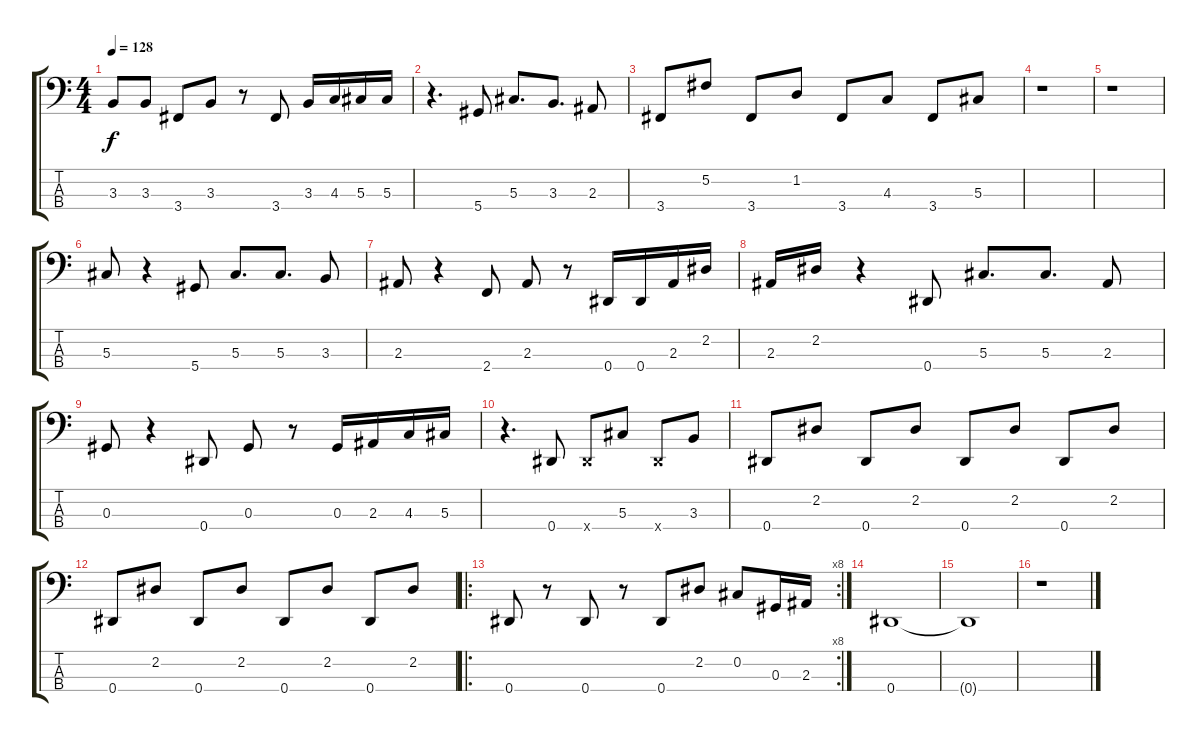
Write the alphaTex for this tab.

\track "" {instrument electricbassfinger}
\staff {score tabs}
\tuning (Gb2 Db2 Ab1 Eb1) {hide}
\ts (4 4)
\tempo 128
\clef f4
\ks c
3.3.8{dy f} 3.3.8 3.4.8 3.3.8 r.8 3.4.8 3.3.16 4.3.16 5.3.16 5.3.16 |
r.4{d} 5.4.8 5.3.8{d} 3.3.8{d} 2.3.8 |
3.4.8 5.2.8 3.4.8 1.2.8 3.4.8 4.3.8 3.4.8 5.3.8 |
r.1 |
r.1 |
5.3.8 r.4 5.4.8 5.3.8{d} 5.3.8{d} 3.3.8 |
2.3.8 r.4 2.4.8 2.3.8 r.8 0.4.16 0.4.16 2.3.16 2.2.16 |
2.3.16 2.2.16 r.4 0.4.8 5.3.8{d} 5.3.8{d} 2.3.8 |
0.3.8 r.4 0.4.8 0.3.8 r.8 0.3.16 2.3.16 4.3.16 5.3.16 |
r.4{d} 0.4.8 0.4{x}.8 5.3.8 0.4{x}.8 3.3.8 |
0.4.8 2.2.8 0.4.8 2.2.8 0.4.8 2.2.8 0.4.8 2.2.8 |
0.4.8 2.2.8 0.4.8 2.2.8 0.4.8 2.2.8 0.4.8 2.2.8 |
\ro
\rc 8
0.4.8 r.8 0.4.8 r.8 0.4.8 2.2.8 0.2.8 0.3.16 2.3.16 |
0.4.1 |
0.4{t}.1 |
r.1
